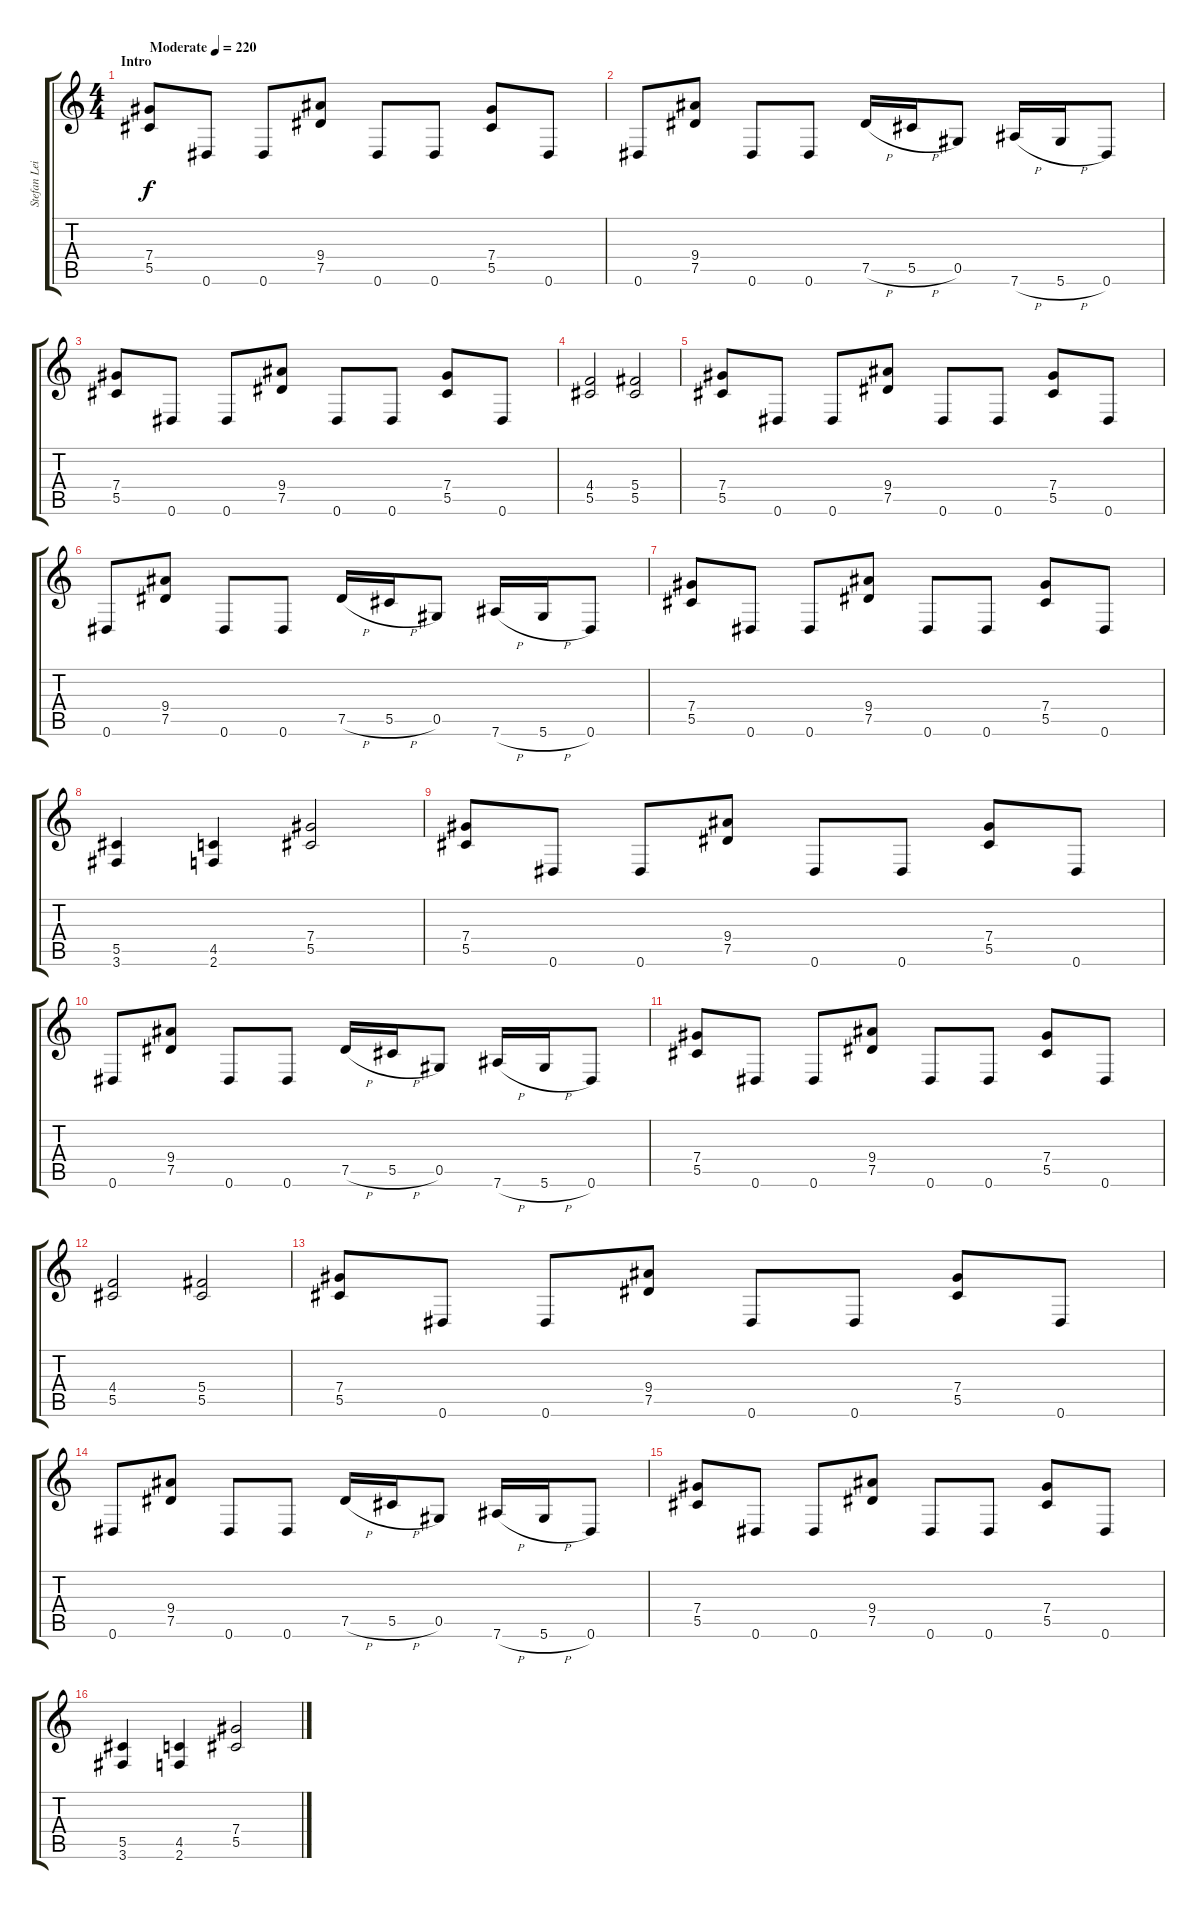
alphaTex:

\track ("Stefan Leibing" "Stefan Lei") {instrument distortionguitar}
\staff {score tabs}
\tuning (Eb4 Bb3 Gb3 Db3 Ab2 Eb2) {hide}
\ts (4 4)
\section ("" "Intro")
\tempo (220 "Moderate")
\clef g2
\ks c
(7.4 5.5).8{dy f instrument distortionguitar} 0.6.8 0.6.8 (9.4 7.5).8 0.6.8 0.6.8 (7.4 5.5).8 0.6.8 |
0.6.8 (9.4 7.5).8 0.6.8 0.6.8 7.5{h}.16 5.5{h}.16 0.5.8 7.6{h}.16 5.6{h}.16 0.6.8 |
(7.4 5.5).8 0.6.8 0.6.8 (9.4 7.5).8 0.6.8 0.6.8 (7.4 5.5).8 0.6.8 |
(4.4 5.5).2 (5.4 5.5).2 |
(7.4 5.5).8 0.6.8 0.6.8 (9.4 7.5).8 0.6.8 0.6.8 (7.4 5.5).8 0.6.8 |
0.6.8 (9.4 7.5).8 0.6.8 0.6.8 7.5{h}.16 5.5{h}.16 0.5.8 7.6{h}.16 5.6{h}.16 0.6.8 |
(7.4 5.5).8 0.6.8 0.6.8 (9.4 7.5).8 0.6.8 0.6.8 (7.4 5.5).8 0.6.8 |
(5.5 3.6).4 (4.5 2.6).4 (7.4 5.5).2 |
(7.4 5.5).8 0.6.8 0.6.8 (9.4 7.5).8 0.6.8 0.6.8 (7.4 5.5).8 0.6.8 |
0.6.8 (9.4 7.5).8 0.6.8 0.6.8 7.5{h}.16 5.5{h}.16 0.5.8 7.6{h}.16 5.6{h}.16 0.6.8 |
(7.4 5.5).8 0.6.8 0.6.8 (9.4 7.5).8 0.6.8 0.6.8 (7.4 5.5).8 0.6.8 |
(4.4 5.5).2 (5.4 5.5).2 |
(7.4 5.5).8 0.6.8 0.6.8 (9.4 7.5).8 0.6.8 0.6.8 (7.4 5.5).8 0.6.8 |
0.6.8 (9.4 7.5).8 0.6.8 0.6.8 7.5{h}.16 5.5{h}.16 0.5.8 7.6{h}.16 5.6{h}.16 0.6.8 |
(7.4 5.5).8 0.6.8 0.6.8 (9.4 7.5).8 0.6.8 0.6.8 (7.4 5.5).8 0.6.8 |
(5.5 3.6).4 (4.5 2.6).4 (7.4 5.5).2
